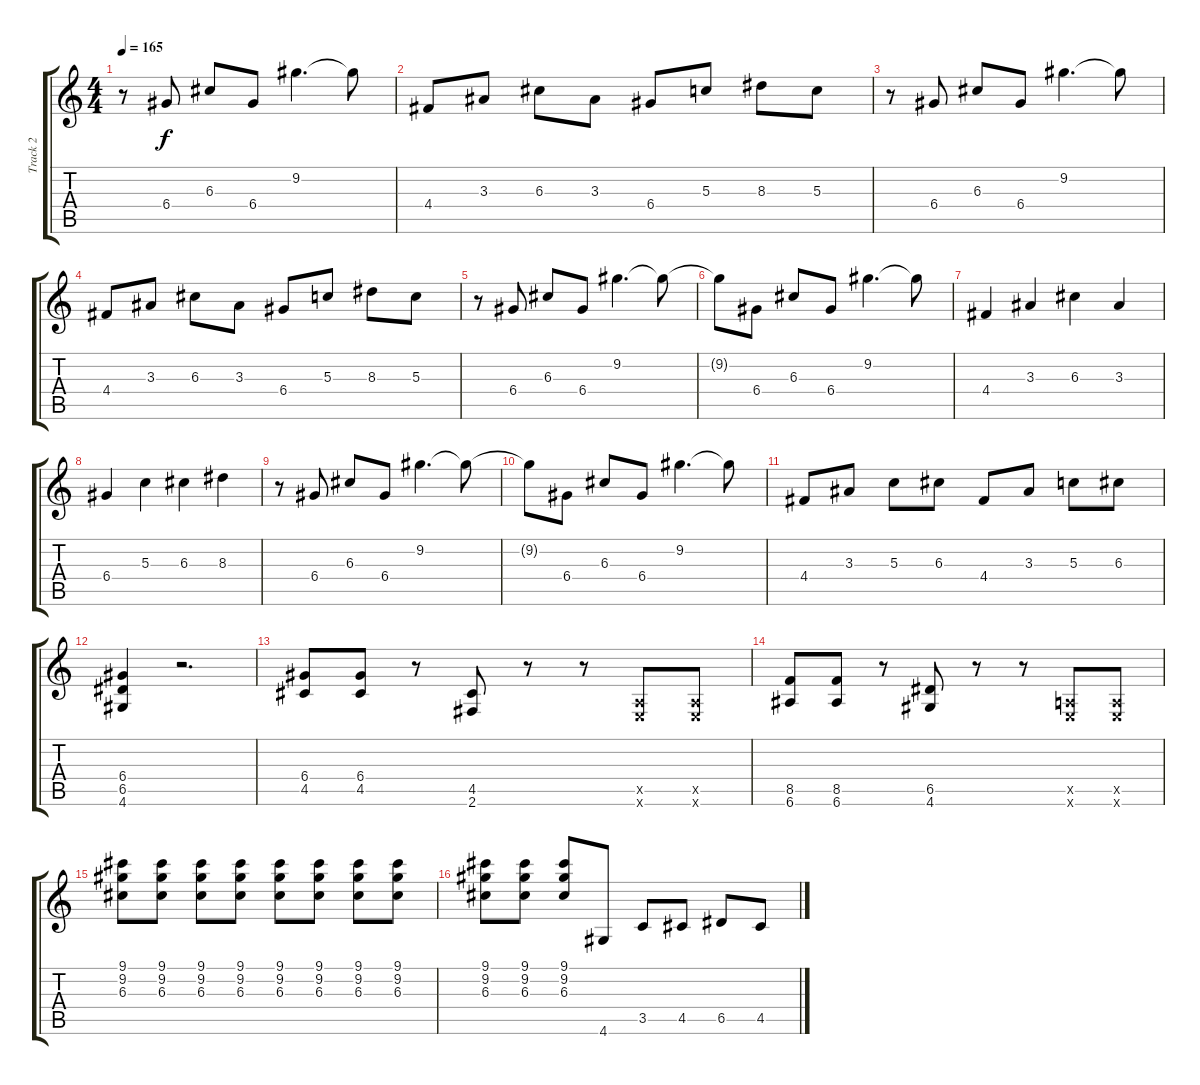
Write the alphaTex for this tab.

\track ("Track 2" "Track 2") {solo instrument overdrivenguitar}
\staff {score tabs}
\tuning (E4 B3 G3 D3 A2 E2) {hide}
\ts (4 4)
\tempo 165
\clef g2
\ks c
r.8{dy f} 6.4.8 6.3.8 6.4.8 9.2.4{d} 9.2{t}.8 |
4.4.8 3.3.8 6.3.8 3.3.8 6.4.8 5.3.8 8.3.8 5.3.8 |
r.8 6.4.8 6.3.8 6.4.8 9.2.4{d} 9.2{t}.8 |
4.4.8 3.3.8 6.3.8 3.3.8 6.4.8 5.3.8 8.3.8 5.3.8 |
r.8 6.4.8 6.3.8 6.4.8 9.2.4{d} 9.2{t}.8 |
9.2{t}.8 6.4.8 6.3.8 6.4.8 9.2.4{d} 9.2{t}.8 |
4.4.4 3.3.4 6.3.4 3.3.4 |
6.4.4 5.3.4 6.3.4 8.3.4 |
r.8 6.4.8 6.3.8 6.4.8 9.2.4{d} 9.2{t}.8 |
9.2{t}.8 6.4.8 6.3.8 6.4.8 9.2.4{d} 9.2{t}.8 |
4.4.8 3.3.8 5.3.8 6.3.8 4.4.8 3.3.8 5.3.8 6.3.8 |
(6.4 6.5 4.6).4 r.2{d} |
(6.4 4.5).8 (6.4 4.5).8 r.8 (4.5 2.6).8 r.8 r.8 (0.5{x} 0.6{x}).8 (0.5{x} 0.6{x}).8 |
(8.5 6.6).8 (8.5 6.6).8 r.8 (6.5 4.6).8 r.8 r.8 (0.5{x} 0.6{x}).8 (0.5{x} 0.6{x}).8 |
(9.1 9.2 6.3).8 (9.1 9.2 6.3).8 (9.1 9.2 6.3).8 (9.1 9.2 6.3).8 (9.1 9.2 6.3).8 (9.1 9.2 6.3).8 (9.1 9.2 6.3).8 (9.1 9.2 6.3).8 |
(9.1 9.2 6.3).8 (9.1 9.2 6.3).8 (9.1 9.2 6.3).8 4.6.8 3.5.8 4.5.8 6.5.8 4.5.8
